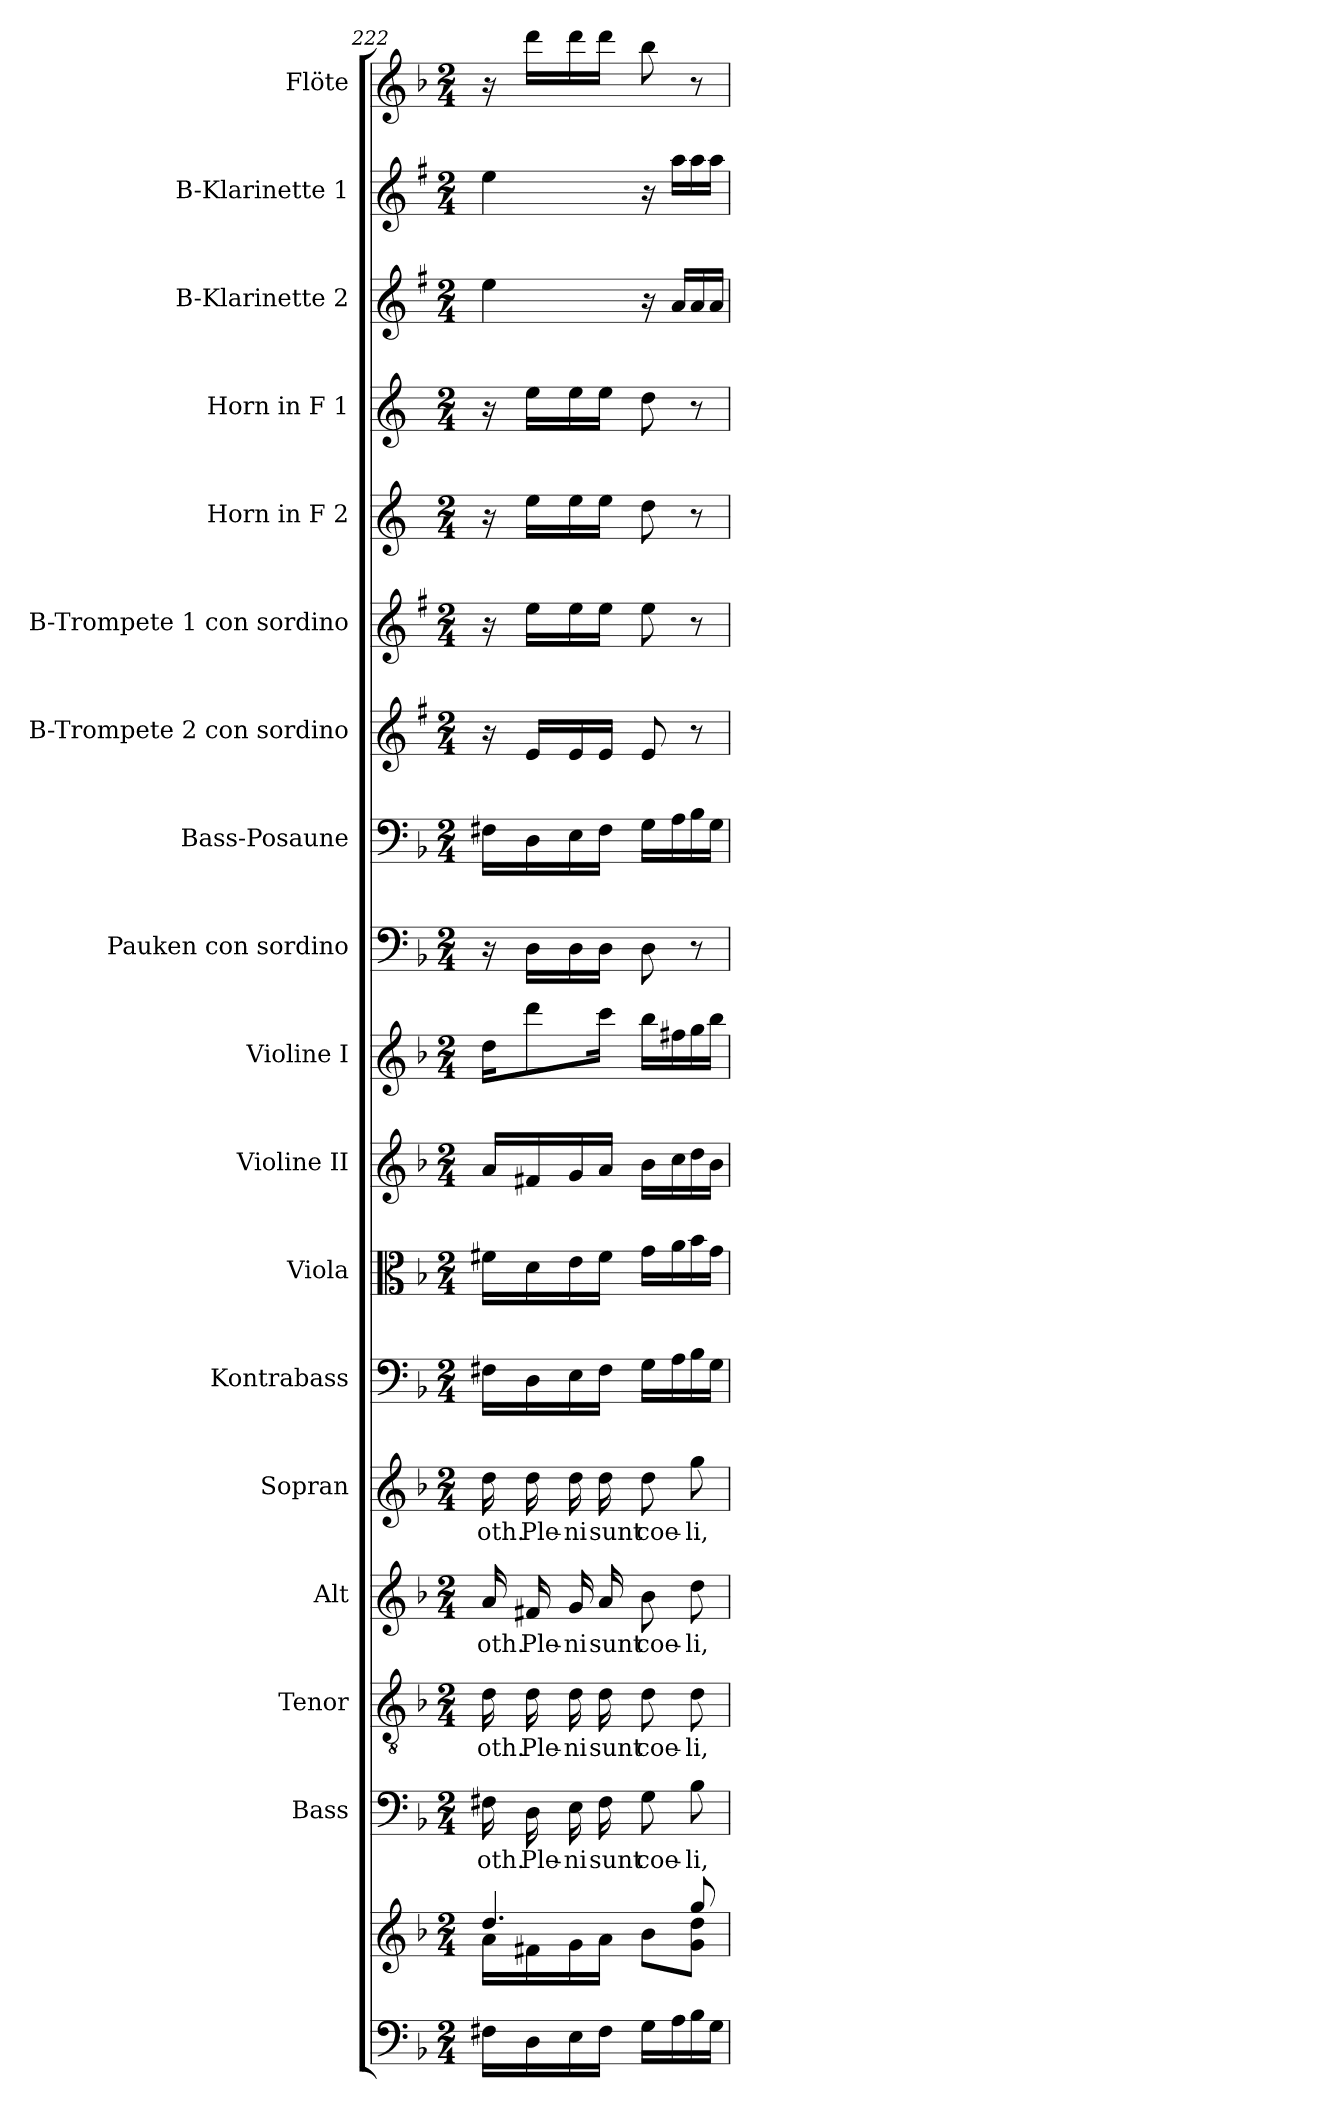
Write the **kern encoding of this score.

**kern	**kern	**kern	**text	**kern	**text	**kern	**text	**kern	**text	**kern	**kern	**kern	**kern	**kern	**kern	**kern	**kern	**kern	**kern	**kern	**kern	**kern
*part18	*part18	*part17	*part17	*part16	*part16	*part15	*part15	*part14	*part14	*part13	*part12	*part11	*part10	*part9	*part8	*part7	*part6	*part5	*part4	*part3	*part2	*part1
*staff19	*staff18	*staff17	*staff17	*staff16	*staff16	*staff15	*staff15	*staff14	*staff14	*staff13	*staff12	*staff11	*staff10	*staff9	*staff8	*staff7	*staff6	*staff5	*staff4	*staff3	*staff2	*staff1
*	*	*I"Bass	*	*I"Tenor	*	*I"Alt	*	*I"Sopran	*	*I"Kontrabass	*I"Viola	*I"Violine II	*I"Violine I	*I"Pauken con sordino	*I"Bass-Posaune	*I"B-Trompete 2 con sordino	*I"B-Trompete 1 con sordino	*I"Horn in F 2	*I"Horn in F 1	*I"B-Klarinette 2	*I"B-Klarinette 1	*I"Flöte
*	*	*I'B.	*	*I'T.	*	*I'A.	*	*I'S.	*	*I'Kb.	*I'Vla.	*I'Vl. II	*I'Vl. I	*I'Pk.	*I'B. Pos.	*I'B Trp. 2	*I'B Trp. 1	*	*	*I'B Kl. 2	*I'B Kl. 1	*I'Fl.
*clefF4	*clefG2	*clefF4	*	*clefGv2	*	*clefG2	*	*clefG2	*	*clefF4	*clefC3	*clefG2	*clefG2	*clefF4	*clefF4	*clefG2	*clefG2	*clefG2	*clefG2	*clefG2	*clefG2	*clefG2
*	*	*	*	*	*	*	*	*	*	*ITrd7c12	*	*	*	*	*	*ITrd1c2	*ITrd1c2	*ITrd4c7	*ITrd4c7	*ITrd1c2	*ITrd1c2	*
*k[b-]	*k[b-]	*k[b-]	*	*k[b-]	*	*k[b-]	*	*k[b-]	*	*k[b-]	*k[b-]	*k[b-]	*k[b-]	*k[b-]	*k[b-]	*k[b-]	*k[b-]	*k[b-]	*k[b-]	*k[b-]	*k[b-]	*k[b-]
*F:	*F:	*F:	*	*F:	*	*F:	*	*F:	*	*F:	*F:	*F:	*F:	*F:	*F:	*F:	*F:	*F:	*F:	*F:	*F:	*F:
*M2/4	*M2/4	*M2/4	*	*M2/4	*	*M2/4	*	*M2/4	*	*M2/4	*M2/4	*M2/4	*M2/4	*M2/4	*M2/4	*M2/4	*M2/4	*M2/4	*M2/4	*M2/4	*M2/4	*M2/4
=222	=222	=222	=222	=222	=222	=222	=222	=222	=222	=222	=222	=222	=222	=222	=222	=222	=222	=222	=222	=222	=222	=222
*	*^	*	*	*	*	*	*	*	*	*	*	*	*	*	*	*	*	*	*	*	*	*
!	!	!	!	!LO:LY:b	!	!LO:LY:b	!	!LO:LY:b	!	!LO:LY:b	!	!	!	!	!	!	!	!	!	!	!	!	!
16F#X\LL	4.dd/	16a\LL	16F#X\	-oth.	16d\	-oth.	16a/	-oth.	16dd\	-oth.	16FF#X\LL	16f#X\LL	16a/LL	16dd\KL	16r	16F#X\LL	16r	16r	16r	16r	4dd\	4dd\	16r
!	!	!	!	!LO:LY:b	!	!LO:LY:b	!	!LO:LY:b	!	!LO:LY:b	!	!	!	!	!	!	!	!	!	!	!	!	!
16D\	.	16f#X\	16D\	Ple-	16d\	Ple-	16f#X/	Ple-	16dd\	Ple-	16DD\	16d\	16f#X/	8ddd\	16D\LL	16D\	16d/LL	16dd\LL	16a\LL	16a\LL	.	.	16ddd\LL
!	!	!	!	!LO:LY:b	!	!LO:LY:b	!	!LO:LY:b	!	!LO:LY:b	!	!	!	!	!	!	!	!	!	!	!	!	!
16E\	.	16g\	16E\	-ni	16d\	-ni	16g/	-ni	16dd\	-ni	16EE\	16e\	16g/	.	16D\	16E\	16d/	16dd\	16a\	16a\	.	.	16ddd\
!	!	!	!	!LO:LY:b	!	!LO:LY:b	!	!LO:LY:b	!	!LO:LY:b	!	!	!	!	!	!	!	!	!	!	!	!	!
16F#\JJ	.	16a\JJ	16F#\	sunt	16d\	sunt	16a/	sunt	16dd\	sunt	16FF#\JJ	16f#\JJ	16a/JJ	16ccc\Jk	16D\JJ	16F#\JJ	16d/JJ	16dd\JJ	16a\JJ	16a\JJ	.	.	16ddd\JJ
!	!	!	!	!LO:LY:b	!	!LO:LY:b	!	!LO:LY:b	!	!LO:LY:b	!	!	!	!	!	!	!	!	!	!	!	!	!
16G\LL	.	8b-\L	8G\	coe-	8d\	coe-	8b-\	coe-	8dd\	coe-	16GG\LL	16g\LL	16b-\LL	16bb-\LL	8D\	16G\LL	8d/	8dd\	8g\	8g\	16r	16r	8bb-\
16A\	.	.	.	.	.	.	.	.	.	.	16AA\	16a\	16cc\	16ff#X\	.	16A\	.	.	.	.	16g/LL	16gg\LL	.
!	!	!	!	!LO:LY:b	!	!LO:LY:b	!	!LO:LY:b	!	!LO:LY:b	!	!	!	!	!	!	!	!	!	!	!	!	!
16B-\	8gg/	8g\ 8dd\J	8B-\	-li,	8d\	-li,	8dd\	-li,	8gg\	-li,	16BB-\	16b-\	16dd\	16gg\	8r	16B-\	8r	8r	8r	8r	16g/	16gg\	8r
16G\JJ	.	.	.	.	.	.	.	.	.	.	16GG\JJ	16g\JJ	16b-\JJ	16bb-\JJ	.	16G\JJ	.	.	.	.	16g/JJ	16gg\JJ	.
*	*v	*v	*	*	*	*	*	*	*	*	*	*	*	*	*	*	*	*	*	*	*	*	*
=	=	=	=	=	=	=	=	=	=	=	=	=	=	=	=	=	=	=	=	=	=	=
*-	*-	*-	*-	*-	*-	*-	*-	*-	*-	*-	*-	*-	*-	*-	*-	*-	*-	*-	*-	*-	*-	*-
